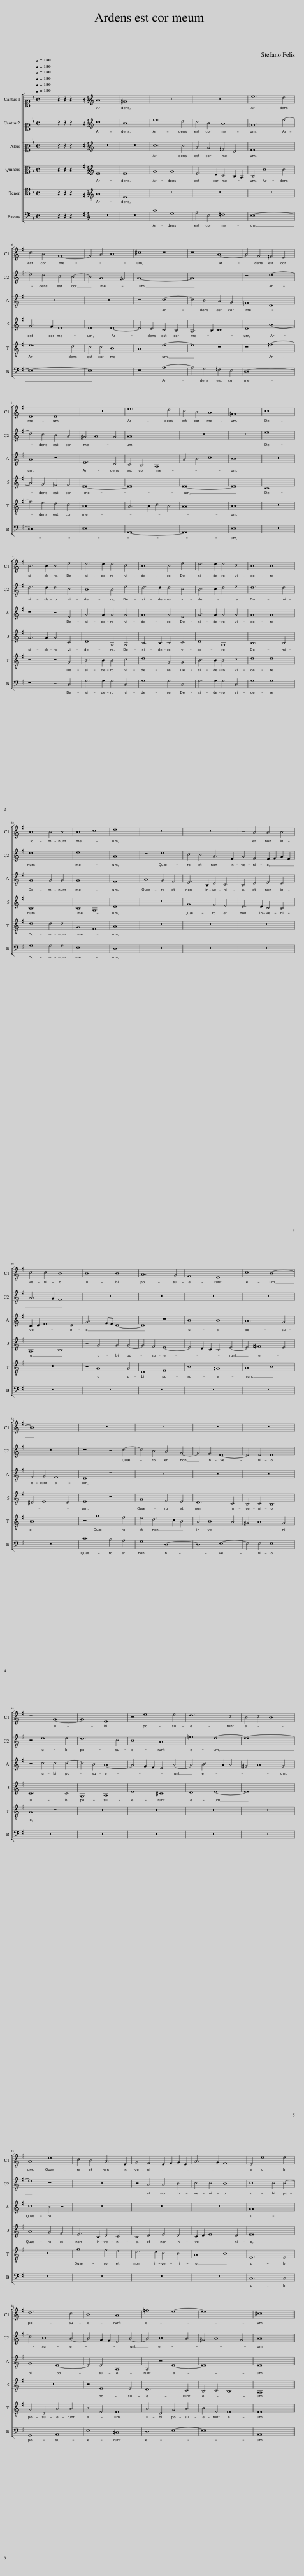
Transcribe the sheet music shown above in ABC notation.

X:1
%%score [ 1 2 [ 3 4 ] 5 6 ]
L:1/8
Q:1/4=180
M:2/2
I:linebreak $
K:F
V:1 alto1
V:2 alto1
V:3 alto2
V:4 alto
V:5 tenor
V:6 bass
V:1
 x8 | z2 z2 z2 x2 |[K:G][M:4/2][K:treble] A16 | ^G16 | z16 | %5
 z16 | e12 d4 |$ c4 B4 G8- | G4 A4 B8 | ^c8 z8 | %10
 z8 A8- | A4 G4 =F4 E4 |$ D8 D8 | z16 | e12 d4 | %15
 c4 B4 A8 | ^G16 | c16 |$ B6 B2 B4 e4 | d6 d2 d4 c4 | %20
 B8 B4 e4 | d6 d2 d4 c4 | B8 B8 |$ B8 B4 B4 | B8 c8 | %25
 d16 | z16 | z16 | z4 A4 A4 B4 |$ c4 c4 B8 | %30
 B8 B8 | A12 G4 | F8 E8 | c8 B8- |$ B16 | %35
 z16 | z16 | z16 | z16 |$ z8 G8- | %40
 G8 E8 | z4 e8 e4 | d12 c4 | B4 c4 B8 |$ A8 d8 | %45
 c4 B4 A6 E2 | G4 F4 E2 F2 G2 E2 | A6 G2 F8 | E4 e8 e4 |$ d12 c4 | %50
 B8 A8 | =f8 e8- | e16 | ^c16 |] %54
V:2
 x8 | z2 z2 z2 x2 |[K:G][M:4/2][K:treble] c16 | B16 | e12 d4 | %5
 c4 B4 A8 | ^G12 e4- |$ e4 d4 c4 B4- | B4 A8 ^G4 | A16- | %10
 A16 | z8 d8- |$ d4 c4 B4 A4 | ^G4 A8 G4 | A16 | %15
 z16 | z16 | e16 |$ d6 d2 d4 c4 | B8 B4 e4 | %20
 d6 d2 d4 c4 | B6 c2 d4 e4 | d12 d4 |$ d16 | e16 | %25
 A16 | z8 d8 | c4 B4 A6 E2 | G4 F4 E2 F2 G2 E2 |$ A6 G2 F8 | %30
 z16 | z16 | z16 | z16 |$ z16 | %35
 z8 z4 c4- | c4 B4 A4 G4- | G4 F4 E8- | E4 E4 E8 |$ z4 e8 e4 | %40
 d12 c4 | B8 A8 | =f8 e8- | e16- |$ e8 z8 | %45
 z16 | z4 A4 A4 B4 | c4 c4 B8 | c8 c4 c4- |$ c4 B8 A4- | %50
 A4 G2 F2 E4 A4- | A4 B8 A4 | ^G4 A8 G4 | A16 |] %54
V:3
 x8 | z2 z2 z2 x2 |[K:G][M:4/2][K:treble] z16 | z16 | c12 B4 | %5
 A4 G4 =F4 D4 | E16 |$ z16 | z16 | z8 c8- | %10
 c4 B4 A4 G4 | =F8 D8 |$ A8 z8 | E12 D4 | C4 B,4 A,8 | %15
 A4 B4 c8 | B16 | z16 |$ z8 z4 E4 | G6 G2 G4 G4 | %20
 G8 G4 E4 | G6 G2 G4 G4 | G8 G8 |$ G8 G4 G4 | G16 | %25
 F16 | A8 G4 F4 | E6 B,2 D4 C4 | B,4 D4 E4 D4 |$ C2 D2 E8 D4 | %30
 G6 FE D8- | D8 z8 | B8 B8 | A12 G4 |$ F4 G4 F8 | %35
 E8 z8 | z16 | z16 | z16 |$ z4 c4 c4 c4- | %40
 c4 B4 A8- | A4 G2 F2 E4 A4- | A4 B6 A2 A4 | ^G4 A8 G4 |$ c8 B4 z4 | %45
 z16 | z16 | z16 | G16 |$ G8 E8- | %50
 E4 E4 A,8 | A,4 z4 E8- | E16 | E16 |] %54
V:4
 x8 | z2 z2 z2 x2 |[K:G][M:4/2][K:treble] E16 | E16 | G8 G8 | %5
 E6 D2 C4 B,2 A,2 | B,4 B8 B4 |$ G6 F2 E8 | E8 E8- | E4 D4 C4 B,4 | %10
 A,6 B,2 C8 | D8 A8- |$ A4 G4 =F4 F4 | E16- | E16 | %15
 E16- | E16 | C16 |$ G6 G2 G4 C4 | D8 G,4 G,4 | %20
 B,6 B,2 B,4 C4 | D8 G,8 | B,12 B,4 |$ B,16 | B,8 G,8 | %25
 D16 | z16 | G8 F4 E4 | D6 D2 C4 B,4 |$ A,8 B,8 | %30
 z4 G4 G4 G4- | G4 F4 E8- | E4 D2 C2 B,4 E4- | E4 !courtesy!^F8 E4 |$ ^D4 E8 D4 | %35
 E8 z8 | G8 F4 E4 | D12 C4 | B,4 C4 B,8 |$ C12 C4 | %40
 G,8 A,8 | E8 ^C8 | D8 E8- | E16 |$ A8 G4 F4 | %45
 E6 B,2 D4 C4 | B,4 D4 E4 D4 | C2 D2 E8 D4 | E16 |$ z16 | %50
 z4 E8 E4 | D12 C4 | B,4 C4 B,8 | A,16 |] %54
V:5
 x8 | z2 z2 z2 x2 |[K:G][M:4/2][K:treble-8] A16 | E16 | z16 | %5
 z16 | z16 |$ e12 d4 | c4 c4 B8 | A8 e8- | %10
 e8 z8 | z8 =f8- |$ f4 e4 d4 c4 | B16 | A6 B2 c4 B4 | %15
 A16 | B16 | z16 |$ z8 z4 G4 | B6 B2 B4 c4 | %20
 d8 G4 G4 | B6 B2 B4 c4 | d8 d8 |$ d8 d4 d4 | G8 E8 | %25
 A16 | z16 | z16 | z16 |$ z16 | %30
 z4 G8 G4 | D8 E8 | B8 ^G8 | A8 B8 |$ B16 | %35
 z4 g8 f4 | e4 d6 c2 B4 | A4 B8 A4 | ^G4 A8 G4 |$ A8 z8 | %40
 z16 | z16 | z16 | z16 |$ z16 | %45
 g8 f4 e4 | d6 d2 c4 B4 | A8 B8 | E12 E4 |$ G4 D4 A4 A4 | %50
 B4 E4 E8 | A4 D4 G4 A4 | B4 E4 E8 | E16 |] %54
V:6
 x8 | z2 z2 z2 x2 |[K:G][M:4/2] z16 | z16 | C8 G,8 | %5
 A,4 E,4 =F,8 | E,16- |$ E,16- | E,16 | z8 A,8- | %10
 A,4 G,4 =F,4 E,4 | D,16- |$ D,16 | E,16 | A,,16- | %15
 A,,16 | E,16 | z16 |$ z8 z4 C,4 | G,6 G,2 G,4 C,4 | %20
 G,8 G,4 C,4 | G,6 G,2 G,4 C,4 | G,8 G,8 |$ G,8 G,4 G,4 | E,16 | %25
 D,16 | z16 | z16 | z16 |$ z16 | %30
 z16 | z16 | z16 | z16 |$ z16 | %35
 C8 B,4 A,4 | G,8 D,8- | D,8 E,8- | E,4 E,4 E,8 |$ z16 | %40
 z16 | z16 | z16 | z16 |$ z16 | %45
 z16 | z16 | z16 | C,12 C,4 |$ G,,8 A,,8 | %50
 E,8 ^C,8 | D,8 E,8- | E,16 | A,,16 |] %54
